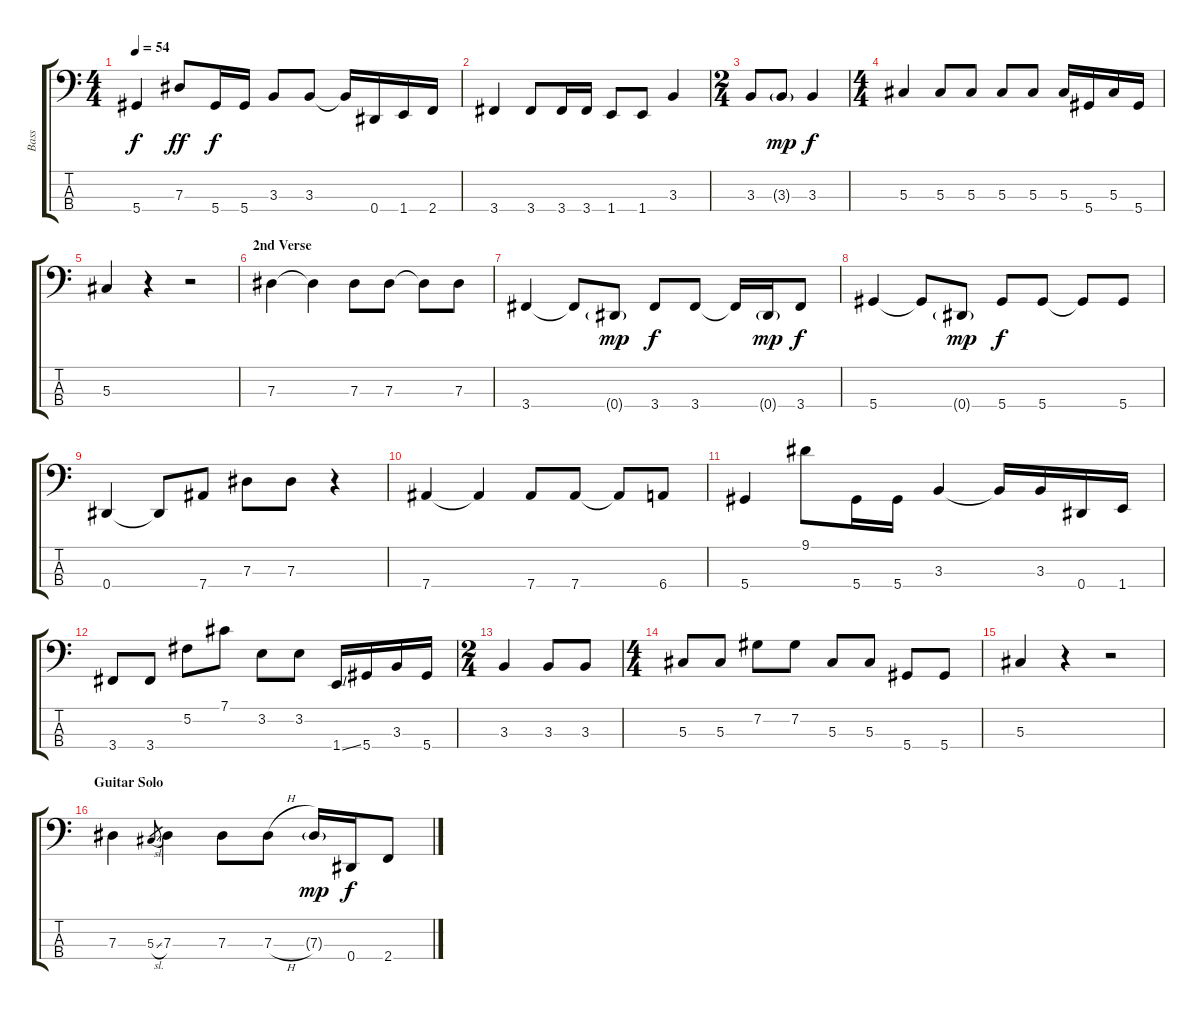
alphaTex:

\track ("Bass" "Bass") {instrument electricbassfinger}
\staff {score tabs}
\tuning (Gb2 Db2 Ab1 Eb1) {hide}
\ts (4 4)
\tempo 54
\clef f4
\ks c
5.4.4{dy f} 7.3.8{dy ff} 5.4.16{dy f} 5.4.16 3.3.8 3.3.8 3.3{t}.16 0.4.16 1.4.16 2.4.16 |
3.4.4 3.4.8 3.4.16 3.4.16 1.4.8 1.4.8 3.3.4 |
\ts (2 4)
3.3.8 3.3{g}.8{dy mp} 3.3.4{dy f} |
\ts (4 4)
5.3.4 5.3.8 5.3.8 5.3.8 5.3.8 5.3.16 5.4.16 5.3.16 5.4.16 |
5.3.4 r.4 r.2 |
\section ("" "2nd Verse")
7.3.4 7.3{t}.4 7.3.8 7.3.8 7.3{t}.8 7.3.8 |
3.4.4 3.4{t}.8 0.4{g}.8{dy mp} 3.4.8{dy f} 3.4.8 3.4{t}.16 0.4{g}.16{dy mp} 3.4.8{dy f} |
5.4.4 5.4{t}.8 0.4{g}.8{dy mp} 5.4.8{dy f} 5.4.8 5.4{t}.8 5.4.8 |
0.4.4 0.4{t}.8 7.4.8 7.3.8 7.3.8 r.4 |
7.4.4 7.4{t}.4 7.4.8 7.4.8 7.4{t}.8 6.4.8 |
5.4.4 9.1.8 5.4.16 5.4.16 3.3.4 3.3{t}.16 3.3.16 0.4.16 1.4.16 |
3.4.8 3.4.8 5.2.8 7.1.8 3.2.8 3.2.8 1.4{ss}.16 5.4.16 3.3.16 5.4.16 |
\ts (2 4)
3.3.4 3.3.8 3.3.8 |
\ts (4 4)
5.3.8 5.3.8 7.2.8 7.2.8 5.3.8 5.3.8 5.4.8 5.4.8 |
5.3.4 r.4 r.2 |
\section ("" "Guitar Solo")
7.3.4 5.3{sl}.8{gr} 7.3.4 7.3.8 7.3{h}.8 7.3{g}.16{dy mp} 0.4.16{dy f} 2.4.8
